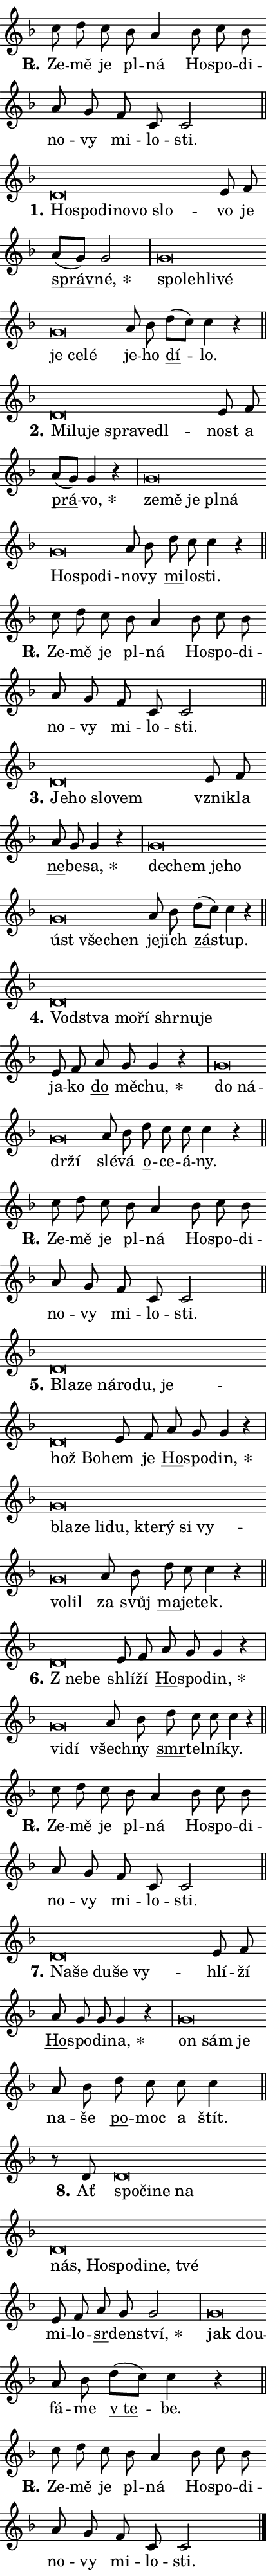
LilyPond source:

\version "2.22.1"
\header { tagline = "" }
\paper {
  indent = 0\cm
  top-margin = 0\cm
  right-margin = 0\cm
  bottom-margin = 0\cm
  left-margin = 0\cm
  paper-width = 7\cm
  page-breaking = #ly:one-page-breaking
  system-system-spacing.basic-distance = #11
  score-system-spacing.basic-distance = #11
  ragged-last = ##f
}


%% Author: Thomas Morley
%% https://lists.gnu.org/archive/html/lilypond-user/2020-05/msg00002.html
#(define (line-position grob)
"Returns position of @var[grob} in current system:
   @code{'start}, if at first time-step
   @code{'end}, if at last time-step
   @code{'middle} otherwise
"
  (let* ((col (ly:item-get-column grob))
         (ln (ly:grob-object col 'left-neighbor))
         (rn (ly:grob-object col 'right-neighbor))
         (col-to-check-left (if (ly:grob? ln) ln col))
         (col-to-check-right (if (ly:grob? rn) rn col))
         (break-dir-left
           (and
             (ly:grob-property col-to-check-left 'non-musical #f)
             (ly:item-break-dir col-to-check-left)))
         (break-dir-right
           (and
             (ly:grob-property col-to-check-right 'non-musical #f)
             (ly:item-break-dir col-to-check-right))))
        (cond ((eqv? 1 break-dir-left) 'start)
              ((eqv? -1 break-dir-right) 'end)
              (else 'middle))))

#(define (tranparent-at-line-position vctor)
  (lambda (grob)
  "Relying on @code{line-position} select the relevant enry from @var{vctor}.
Used to determine transparency,"
    (case (line-position grob)
      ((end) (not (vector-ref vctor 0)))
      ((middle) (not (vector-ref vctor 1)))
      ((start) (not (vector-ref vctor 2))))))

noteHeadBreakVisibility =
#(define-music-function (break-visibility)(vector?)
"Makes @code{NoteHead}s transparent relying on @var{break-visibility}"
#{
  \override NoteHead.transparent =
    #(tranparent-at-line-position break-visibility)
#})

#(define delete-ledgers-for-transparent-note-heads
  (lambda (grob)
    "Reads whether a @code{NoteHead} is transparent.
If so this @code{NoteHead} is removed from @code{'note-heads} from
@var{grob}, which is supposed to be @code{LedgerLineSpanner}.
As a result ledgers are not printed for this @code{NoteHead}"
    (let* ((nhds-array (ly:grob-object grob 'note-heads))
           (nhds-list
             (if (ly:grob-array? nhds-array)
                 (ly:grob-array->list nhds-array)
                 '()))
           ;; Relies on the transparent-property being done before
           ;; Staff.LedgerLineSpanner.after-line-breaking is executed.
           ;; This is fragile ...
           (to-keep
             (remove
               (lambda (nhd)
                 (ly:grob-property nhd 'transparent #f))
               nhds-list)))
      ;; TODO find a better method to iterate over grob-arrays, similiar
      ;; to filter/remove etc for lists
      ;; For now rebuilt from scratch
      (set! (ly:grob-object grob 'note-heads)  '())
      (for-each
        (lambda (nhd)
          (ly:pointer-group-interface::add-grob grob 'note-heads nhd))
        to-keep))))

hideNotes = {
  \noteHeadBreakVisibility #begin-of-line-visible
}
unHideNotes = {
  \noteHeadBreakVisibility #all-visible
}

% work-around for resetting accidentals
% https://lilypond.org/doc/v2.23/Documentation/notation/displaying-rhythms#unmetered-music
cadenzaMeasure = {
  \cadenzaOff
  \partial 1024 s1024
  \cadenzaOn
}

#(define-markup-command (accent layout props text) (markup?)
  "Underline accented syllable"
  (interpret-markup layout props
    #{\markup \override #'(offset . 4.3) \underline { #text }#}))

responsum = \markup \concat {
  "R" \hspace #-1.05 \path #0.1 #'((moveto 0 0.07) (lineto 0.9 0.8)) \hspace #0.05 "."
}

\layout {
    \context {
        \Staff
        \remove "Time_signature_engraver"
        \override LedgerLineSpanner.after-line-breaking = #delete-ledgers-for-transparent-note-heads
    }
    \context {
        \Voice {
            \override NoteHead.output-attributes = #'((class . "notehead"))
            \override Hairpin.height = #0.55
        }
    }
    \context {
        \Lyrics {
            \override StanzaNumber.output-attributes = #'((class . "stanzanumber"))
            \override LyricSpace.minimum-distance = #0.9
            \override LyricText.font-name = #"TeX Gyre Schola"
            \override LyricText.font-size = 1
            \override StanzaNumber.font-name = #"TeX Gyre Schola Bold"
            \override StanzaNumber.font-size = 1
        }
    }
}

% magnetic-lyrics.ily
%
%   written by
%     Jean Abou Samra <jean@abou-samra.fr>
%     Werner Lemberg <wl@gnu.org>
%
%   adapted by
%     Jiri Hon <jiri.hon@gmail.com>
%
% Version 2022-Apr-15

% https://www.mail-archive.com/lilypond-user@gnu.org/msg149350.html

#(define (Left_hyphen_pointer_engraver context)
   "Collect syllable-hyphen-syllable occurrences in lyrics and store
them in properties.  This engraver only looks to the left.  For
example, if the lyrics input is @code{foo -- bar}, it does the
following.

@itemize @bullet
@item
Set the @code{text} property of the @code{LyricHyphen} grob between
@q{foo} and @q{bar} to @code{foo}.

@item
Set the @code{left-hyphen} property of the @code{LyricText} grob with
text @q{foo} to the @code{LyricHyphen} grob between @q{foo} and
@q{bar}.
@end itemize

Use this auxiliary engraver in combination with the
@code{lyric-@/text::@/apply-@/magnetic-@/offset!} hook."
   (let ((hyphen #f)
         (text #f))
     (make-engraver
      (acknowledgers
       ((lyric-syllable-interface engraver grob source-engraver)
        (set! text grob)))
      (end-acknowledgers
       ((lyric-hyphen-interface engraver grob source-engraver)
        ;(when (not (grob::has-interface grob 'lyric-space-interface))
          (set! hyphen grob)));)
      ((stop-translation-timestep engraver)
       (when (and text hyphen)
         (ly:grob-set-object! text 'left-hyphen hyphen))
       (set! text #f)
       (set! hyphen #f)))))

#(define (lyric-text::apply-magnetic-offset! grob)
   "If the space between two syllables is less than the value in
property @code{LyricText@/.details@/.squash-threshold}, move the right
syllable to the left so that it gets concatenated with the left
syllable.

Use this function as a hook for
@code{LyricText@/.after-@/line-@/breaking} if the
@code{Left_@/hyphen_@/pointer_@/engraver} is active."
   (let ((hyphen (ly:grob-object grob 'left-hyphen #f)))
     (when hyphen
       (let ((left-text (ly:spanner-bound hyphen LEFT)))
         (when (grob::has-interface left-text 'lyric-syllable-interface)
           (let* ((common (ly:grob-common-refpoint grob left-text X))
                  (this-x-ext (ly:grob-extent grob common X))
                  (left-x-ext
                   (begin
                     ;; Trigger magnetism for left-text.
                     (ly:grob-property left-text 'after-line-breaking)
                     (ly:grob-extent left-text common X)))
                  ;; `delta` is the gap width between two syllables.
                  (delta (- (interval-start this-x-ext)
                            (interval-end left-x-ext)))
                  (details (ly:grob-property grob 'details))
                  (threshold (assoc-get 'squash-threshold details 0.2)))
             (when (< delta threshold)
               (let* (;; We have to manipulate the input text so that
                      ;; ligatures crossing syllable boundaries are not
                      ;; disabled.  For languages based on the Latin
                      ;; script this is essentially a beautification.
                      ;; However, for non-Western scripts it can be a
                      ;; necessity.
                      (lt (ly:grob-property left-text 'text))
                      (rt (ly:grob-property grob 'text))
                      (is-space (grob::has-interface hyphen 'lyric-space-interface))
                      (space (if is-space " " ""))
                      (space-markup (grob-interpret-markup grob " "))
                      (space-size (interval-length (ly:stencil-extent space-markup X)))
                      (extra-delta (if is-space space-size 0))
                      ;; Append new syllable.
                      (ltrt-space (if (and (string? lt) (string? rt))
                                (string-append lt space rt)
                                (make-concat-markup (list lt space rt))))
                      ;; Right-align `ltrt` to the right side.
                      (ltrt-space-markup (grob-interpret-markup
                               grob
                               (make-translate-markup
                                (cons (interval-length this-x-ext) 0)
                                (make-right-align-markup ltrt-space)))))
                 (begin
                   ;; Don't print `left-text`.
                   (ly:grob-set-property! left-text 'stencil #f)
                   ;; Set text and stencil (which holds all collected
                   ;; syllables so far) and shift it to the left.
                   (ly:grob-set-property! grob 'text ltrt-space)
                   (ly:grob-set-property! grob 'stencil ltrt-space-markup)
                   (ly:grob-translate-axis! grob (- (- delta extra-delta)) X))))))))))


#(define (lyric-hyphen::displace-bounds-first grob)
   ;; Make very sure this callback isn't triggered too early.
   (let ((left (ly:spanner-bound grob LEFT))
         (right (ly:spanner-bound grob RIGHT)))
     (ly:grob-property left 'after-line-breaking)
     (ly:grob-property right 'after-line-breaking)
     (ly:lyric-hyphen::print grob)))

squashThreshold = #0.4

\layout {
  \context {
    \Lyrics
    \consists #Left_hyphen_pointer_engraver
    \override LyricText.after-line-breaking =
      #lyric-text::apply-magnetic-offset!
    \override LyricHyphen.stencil = #lyric-hyphen::displace-bounds-first
    \override LyricText.details.squash-threshold = \squashThreshold
    \override LyricHyphen.minimum-distance = 0
    \override LyricHyphen.minimum-length = \squashThreshold
  }
}

squash = \override LyricText.details.squash-threshold = 9999
unSquash = \override LyricText.details.squash-threshold = \squashThreshold

left = \override LyricText.self-alignment-X = #LEFT
unLeft = \revert LyricText.self-alignment-X

starOffset = #(lambda (grob) 
                (let ((x_offset (ly:self-alignment-interface::aligned-on-x-parent grob)))
                  (if (= x_offset 0) 0 (+ x_offset 1.2))))

star = #(define-music-function (syllable)(string?)
"Append star separator at the end of a syllable"
#{
  \once \override LyricText.X-offset = #starOffset
  \lyricmode { \markup {
    #syllable
    \override #'((font-name . "TeX Gyre Schola Bold")) \hspace #0.2 \lower #0.65 \larger "*"
  } }
#})

starAccent = #(define-music-function (syllable)(string?)
"Append star separator at the end of a syllable and make accent"
#{
  \once \override LyricText.X-offset = #starOffset
  \lyricmode { \markup {
    \accent #syllable
    \override #'((font-name . "TeX Gyre Schola Bold")) \hspace #0.2 \lower #0.65 \larger "*"
  } }
#})

breath = #(define-music-function (syllable)(string?)
"Append breathing indicator at the end of a syllable"
#{
  \lyricmode { \markup { #syllable "+" } }
#})

optionalBreath = #(define-music-function (syllable)(string?)
"Append optional breathing indicator at the end of a syllable"
#{
  \lyricmode { \markup { #syllable "(+)" } }
#})


\score {
    <<
        \new Voice = "melody" { \cadenzaOn \key f \major \relative { c''8 d c bes a4 \bar "" bes8 c bes \bar "" a g \bar "" f c c2 \cadenzaMeasure \bar "||" \break }
\relative { d'\breve*1/16 \hideNotes \breve*1/16 \bar "" \breve*1/16 \bar "" \breve*1/16 \bar "" \breve*1/16 \breve*1/16 \bar "" \unHideNotes e8 f \bar "" a[( g)] g2 \cadenzaMeasure \bar "|" g\breve*1/16 \hideNotes \breve*1/16 \bar "" \breve*1/16 \bar "" \breve*1/16 \bar "" \breve*1/16 \bar "" \breve*1/16 \breve*1/16 \bar "" \unHideNotes a8 bes \bar "" d[( c)] c4 r \cadenzaMeasure \bar "||" \break }
\relative { d'\breve*1/16 \hideNotes \breve*1/16 \bar "" \breve*1/16 \bar "" \breve*1/16 \bar "" \breve*1/16 \breve*1/16 \bar "" \unHideNotes e8 f \bar "" a[( g)] g4 r \cadenzaMeasure \bar "|" g\breve*1/16 \hideNotes \breve*1/16 \bar "" \breve*1/16 \bar "" \breve*1/16 \bar "" \breve*1/16 \bar "" \breve*1/16 \bar "" \breve*1/16 \breve*1/16 \bar "" \unHideNotes a8 bes \bar "" d c c4 r \cadenzaMeasure \bar "||" \break }
\relative { c''8 d c bes a4 \bar "" bes8 c bes \bar "" a g \bar "" f c c2 \cadenzaMeasure \bar "||" \break }
\relative { d'\breve*1/16 \hideNotes \breve*1/16 \bar "" \breve*1/16 \breve*1/16 \bar "" \unHideNotes e8 f \bar "" a g g4 r \cadenzaMeasure \bar "|" g\breve*1/16 \hideNotes \breve*1/16 \bar "" \breve*1/16 \bar "" \breve*1/16 \bar "" \breve*1/16 \bar "" \breve*1/16 \breve*1/16 \bar "" \unHideNotes a8 bes \bar "" d[( c)] c4 r \cadenzaMeasure \bar "||" \break }
\relative { d'\breve*1/16 \hideNotes \breve*1/16 \bar "" \breve*1/16 \bar "" \breve*1/16 \bar "" \breve*1/16 \bar "" \breve*1/16 \breve*1/16 \bar "" \unHideNotes e8 f \bar "" a g g4 r \cadenzaMeasure \bar "|" g\breve*1/16 \hideNotes \breve*1/16 \bar "" \breve*1/16 \breve*1/16 \bar "" \unHideNotes a8 bes \bar "" d c c c4 r \cadenzaMeasure \bar "||" \break }
\relative { c''8 d c bes a4 \bar "" bes8 c bes \bar "" a g \bar "" f c c2 \cadenzaMeasure \bar "||" \break }
\relative { d'\breve*1/16 \hideNotes \breve*1/16 \bar "" \breve*1/16 \bar "" \breve*1/16 \bar "" \breve*1/16 \bar "" \breve*1/16 \bar "" \breve*1/16 \breve*1/16 \bar "" \unHideNotes e8 f \bar "" a g g4 r \cadenzaMeasure \bar "|" g\breve*1/16 \hideNotes \breve*1/16 \bar "" \breve*1/16 \bar "" \breve*1/16 \bar "" \breve*1/16 \bar "" \breve*1/16 \bar "" \breve*1/16 \bar "" \breve*1/16 \bar "" \breve*1/16 \breve*1/16 \bar "" \unHideNotes a8 bes \bar "" d c c4 r \cadenzaMeasure \bar "||" \break }
\relative { d'\breve*1/16 \hideNotes \breve*1/16 \bar "" \unHideNotes e8 f \bar "" a g g4 r \cadenzaMeasure \bar "|" g\breve*1/16 \hideNotes \breve*1/16 \bar "" \unHideNotes a8 bes \bar "" d c c c4 r \cadenzaMeasure \bar "||" \break }
\relative { c''8 d c bes a4 \bar "" bes8 c bes \bar "" a g \bar "" f c c2 \cadenzaMeasure \bar "||" \break }
\relative { d'\breve*1/16 \hideNotes \breve*1/16 \bar "" \breve*1/16 \bar "" \breve*1/16 \breve*1/16 \bar "" \unHideNotes e8 f \bar "" a g g g4 r \cadenzaMeasure \bar "|" g\breve*1/16 \hideNotes \breve*1/16 \breve*1/16 \bar "" \unHideNotes a8 bes \bar "" d c c c4 \cadenzaMeasure \bar "||" \break }
\relative { r8 d' d\breve*1/16 \hideNotes \breve*1/16 \bar "" \breve*1/16 \bar "" \breve*1/16 \bar "" \breve*1/16 \bar "" \breve*1/16 \bar "" \breve*1/16 \bar "" \breve*1/16 \bar "" \breve*1/16 \breve*1/16 \bar "" \unHideNotes e8 f \bar "" a g g2 \cadenzaMeasure \bar "|" g\breve*1/16 \hideNotes \breve*1/16 \bar "" \unHideNotes a8 bes \bar "" d[( c)] c4 r \cadenzaMeasure \bar "||" \break }
\relative { c''8 d c bes a4 \bar "" bes8 c bes \bar "" a g \bar "" f c c2 \cadenzaMeasure \bar "||" \break } \bar "|." }
        \new Lyrics \lyricsto "melody" { \lyricmode { \set stanza = \responsum
Ze -- mě je pl -- ná Ho -- spo -- di -- no -- vy mi -- lo -- sti.
\set stanza = "1."
\left Ho -- \squash spo -- di -- no -- vo slo -- \unLeft \unSquash vo je \markup \accent správ -- \star né, \left spo -- \squash leh -- li -- vé je ce -- lé \unLeft \unSquash je -- ho \markup \accent dí -- lo.
\set stanza = "2."
\left Mi -- \squash lu -- je spra -- ve -- dl -- \unLeft \unSquash nost a \markup \accent prá -- \star vo, \left ze -- \squash mě je pl -- ná Ho -- spo -- di -- \unLeft \unSquash no -- vy \markup \accent mi -- lo -- sti.
\set stanza = \responsum
Ze -- mě je pl -- ná Ho -- spo -- di -- no -- vy mi -- lo -- sti.
\set stanza = "3."
\left Je -- \squash ho slo -- vem \unLeft \unSquash vzni -- kla \markup \accent ne -- be -- \star sa, \left de -- \squash chem je -- ho úst vše -- chen \unLeft \unSquash je -- jich \markup \accent zá -- stup.
\set stanza = "4."
\left Vod -- \squash stva mo -- ří shr -- nu -- je \unLeft \unSquash ja -- ko \markup \accent do mě -- \star chu, \left do \squash ná -- dr -- ží \unLeft \unSquash slé -- vá \markup \accent o -- ce -- á -- ny.
\set stanza = \responsum
Ze -- mě je pl -- ná Ho -- spo -- di -- no -- vy mi -- lo -- sti.
\set stanza = "5."
\left Bla -- \squash ze ná -- ro -- du, je -- hož Bo -- \unLeft \unSquash hem je \markup \accent Ho -- spo -- \star din, \left bla -- \squash ze li -- du, kte -- rý si vy -- vo -- lil \unLeft \unSquash za svůj \markup \accent ma -- je -- tek.
\set stanza = "6."
\left "Z ne" -- \squash be \unLeft \unSquash shlí -- ží \markup \accent Ho -- spo -- \star din, \left vi -- \squash dí \unLeft \unSquash všech -- ny \markup \accent smr -- tel -- ní -- ky.
\set stanza = \responsum
Ze -- mě je pl -- ná Ho -- spo -- di -- no -- vy mi -- lo -- sti.
\set stanza = "7."
\left Na -- \squash še du -- še vy -- \unLeft \unSquash hlí -- ží \markup \accent Ho -- spo -- di -- \star na, \left on \squash sám je \unLeft \unSquash na -- še \markup \accent po -- moc a štít.
\set stanza = "8."
Ať \left spo -- \squash či -- ne na nás, Ho -- spo -- di -- ne, tvé \unLeft \unSquash mi -- lo -- \markup \accent sr -- den -- \star ství, \left jak \squash dou -- \unLeft \unSquash fá -- me \markup \accent "v te" -- be.
\set stanza = \responsum
Ze -- mě je pl -- ná Ho -- spo -- di -- no -- vy mi -- lo -- sti. } }
    >>
    \layout {}
}
